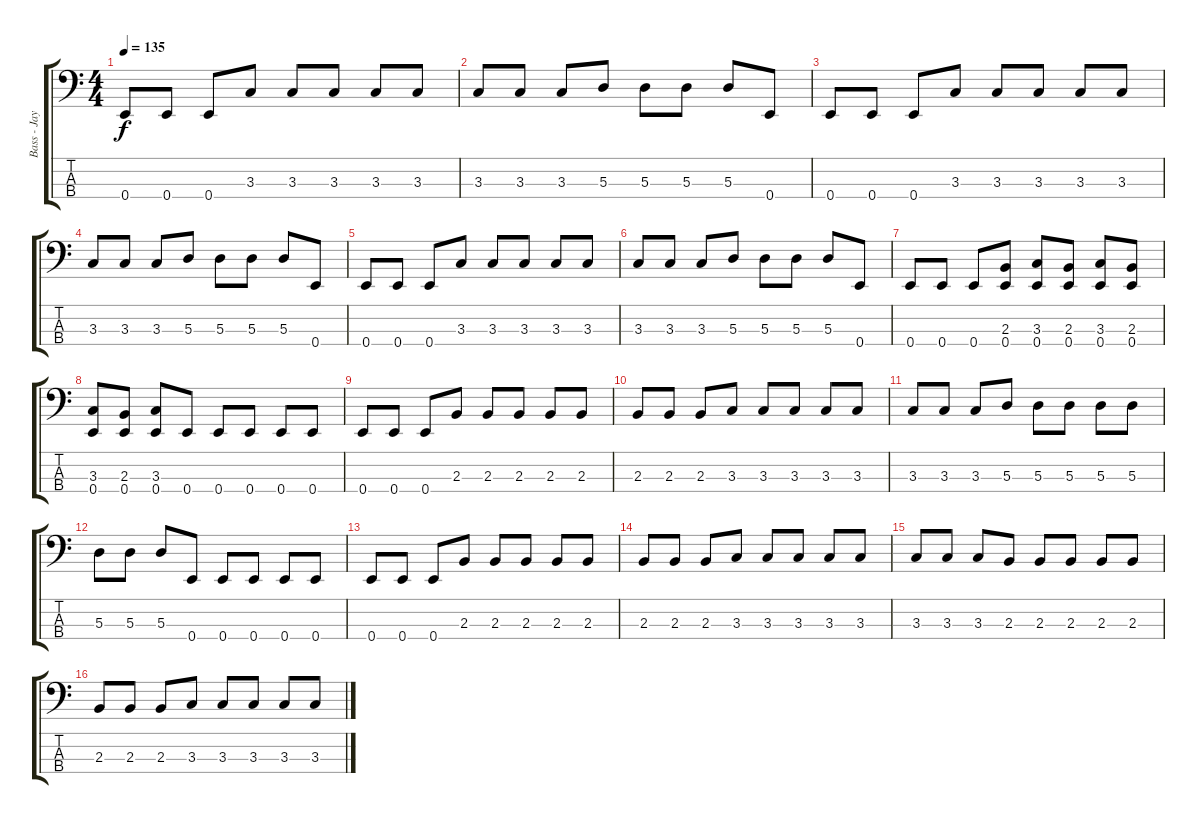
\track ("Bass - Jay Bentley" "Bass - Jay") {instrument electricbasspick}
\staff {score tabs}
\tuning (G2 D2 A1 E1) {hide}
\ts (4 4)
\tempo 135
\clef f4
\ks c
0.4.8{dy f} 0.4.8 0.4.8 3.3.8 3.3.8 3.3.8 3.3.8 3.3.8 |
3.3.8 3.3.8 3.3.8 5.3.8 5.3.8 5.3.8 5.3.8 0.4.8 |
0.4.8 0.4.8 0.4.8 3.3.8 3.3.8 3.3.8 3.3.8 3.3.8 |
3.3.8 3.3.8 3.3.8 5.3.8 5.3.8 5.3.8 5.3.8 0.4.8 |
0.4.8 0.4.8 0.4.8 3.3.8 3.3.8 3.3.8 3.3.8 3.3.8 |
3.3.8 3.3.8 3.3.8 5.3.8 5.3.8 5.3.8 5.3.8 0.4.8 |
0.4.8 0.4.8 0.4.8 (2.3 0.4).8 (3.3 0.4).8 (2.3 0.4).8 (3.3 0.4).8 (2.3 0.4).8 |
(3.3 0.4).8 (2.3 0.4).8 (3.3 0.4).8 0.4.8 0.4.8 0.4.8 0.4.8 0.4.8 |
0.4.8 0.4.8 0.4.8 2.3.8 2.3.8 2.3.8 2.3.8 2.3.8 |
2.3.8 2.3.8 2.3.8 3.3.8 3.3.8 3.3.8 3.3.8 3.3.8 |
3.3.8 3.3.8 3.3.8 5.3.8 5.3.8 5.3.8 5.3.8 5.3.8 |
5.3.8 5.3.8 5.3.8 0.4.8 0.4.8 0.4.8 0.4.8 0.4.8 |
0.4.8 0.4.8 0.4.8 2.3.8 2.3.8 2.3.8 2.3.8 2.3.8 |
2.3.8 2.3.8 2.3.8 3.3.8 3.3.8 3.3.8 3.3.8 3.3.8 |
3.3.8 3.3.8 3.3.8 2.3.8 2.3.8 2.3.8 2.3.8 2.3.8 |
2.3.8 2.3.8 2.3.8 3.3.8 3.3.8 3.3.8 3.3.8 3.3.8
